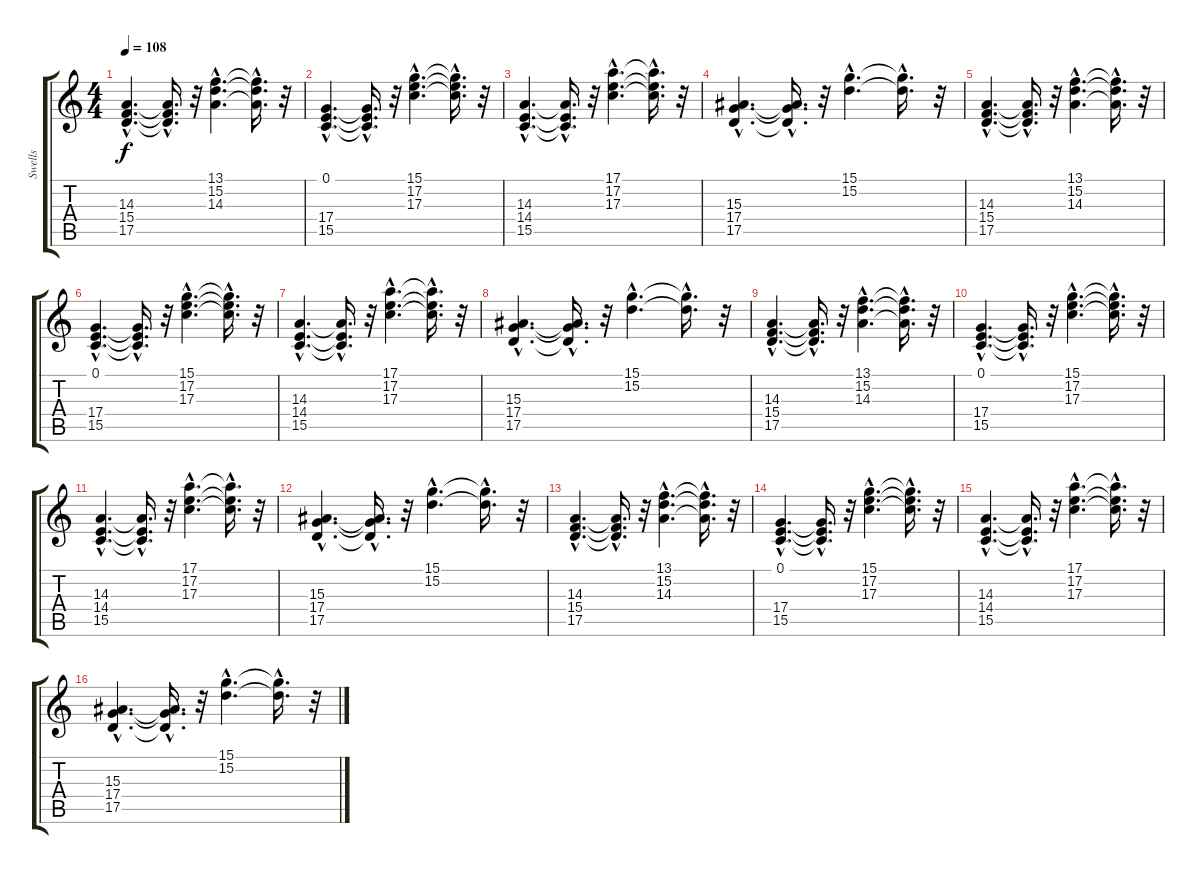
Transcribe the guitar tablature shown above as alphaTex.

\track ("Swells              " "Swells    ") {instrument pad8sweep}
\staff {score tabs}
\tuning (E4 B3 G3 D3 A2 E2) {hide}
\ts (4 4)
\tempo 108
\clef g2
\ks c
(14.3{hac} 15.4{hac} 17.5{hac}).4{d dy f volume 9} (14.3{hac t} 15.4{hac t} 17.5{hac t}).16{d} r.32 (13.1{hac} 15.2{hac} 14.3{hac}).4{d volume 9} (13.1{hac t} 15.2{hac t} 14.3{hac t}).16{d} r.32 |
(0.1{hac} 17.4{hac} 15.5{hac}).4{d volume 9} (0.1{hac t} 17.4{hac t} 15.5{hac t}).16{d} r.32 (15.1{hac} 17.2{hac} 17.3{hac}).4{d volume 8} (15.1{hac t} 17.2{hac t} 17.3{hac t}).16{d} r.32 |
(14.3{hac} 14.4{hac} 15.5{hac}).4{d volume 8} (14.3{hac t} 14.4{hac t} 15.5{hac t}).16{d} r.32 (17.1{hac} 17.2{hac} 17.3{hac}).4{d volume 8} (17.1{hac t} 17.2{hac t} 17.3{hac t}).16{d} r.32 |
(15.3{hac} 17.4{hac} 17.5{hac}).4{d volume 8} (15.3{hac t} 17.4{hac t} 17.5{hac t}).16{d} r.32 (15.1{hac} 15.2{hac}).4{d volume 7} (15.1{hac t} 15.2{hac t}).16{d} r.32 |
(14.3{hac} 15.4{hac} 17.5{hac}).4{d volume 7} (14.3{hac t} 15.4{hac t} 17.5{hac t}).16{d} r.32 (13.1{hac} 15.2{hac} 14.3{hac}).4{d volume 7} (13.1{hac t} 15.2{hac t} 14.3{hac t}).16{d} r.32 |
(0.1{hac} 17.4{hac} 15.5{hac}).4{d volume 6} (0.1{hac t} 17.4{hac t} 15.5{hac t}).16{d} r.32 (15.1{hac} 17.2{hac} 17.3{hac}).4{d volume 6} (15.1{hac t} 17.2{hac t} 17.3{hac t}).16{d} r.32 |
(14.3{hac} 14.4{hac} 15.5{hac}).4{d volume 6} (14.3{hac t} 14.4{hac t} 15.5{hac t}).16{d} r.32 (17.1{hac} 17.2{hac} 17.3{hac}).4{d volume 6} (17.1{hac t} 17.2{hac t} 17.3{hac t}).16{d} r.32 |
(15.3{hac} 17.4{hac} 17.5{hac}).4{d volume 5} (15.3{hac t} 17.4{hac t} 17.5{hac t}).16{d} r.32 (15.1{hac} 15.2{hac}).4{d volume 5} (15.1{hac t} 15.2{hac t}).16{d} r.32 |
(14.3{hac} 15.4{hac} 17.5{hac}).4{d volume 5} (14.3{hac t} 15.4{hac t} 17.5{hac t}).16{d} r.32 (13.1{hac} 15.2{hac} 14.3{hac}).4{d volume 4} (13.1{hac t} 15.2{hac t} 14.3{hac t}).16{d} r.32 |
(0.1{hac} 17.4{hac} 15.5{hac}).4{d volume 4} (0.1{hac t} 17.4{hac t} 15.5{hac t}).16{d} r.32 (15.1{hac} 17.2{hac} 17.3{hac}).4{d volume 4} (15.1{hac t} 17.2{hac t} 17.3{hac t}).16{d} r.32 |
(14.3{hac} 14.4{hac} 15.5{hac}).4{d volume 4} (14.3{hac t} 14.4{hac t} 15.5{hac t}).16{d} r.32 (17.1{hac} 17.2{hac} 17.3{hac}).4{d volume 3} (17.1{hac t} 17.2{hac t} 17.3{hac t}).16{d} r.32 |
(15.3{hac} 17.4{hac} 17.5{hac}).4{d volume 3} (15.3{hac t} 17.4{hac t} 17.5{hac t}).16{d} r.32 (15.1{hac} 15.2{hac}).4{d volume 3} (15.1{hac t} 15.2{hac t}).16{d} r.32 |
(14.3{hac} 15.4{hac} 17.5{hac}).4{d volume 2} (14.3{hac t} 15.4{hac t} 17.5{hac t}).16{d} r.32 (13.1{hac} 15.2{hac} 14.3{hac}).4{d volume 2} (13.1{hac t} 15.2{hac t} 14.3{hac t}).16{d} r.32 |
(0.1{hac} 17.4{hac} 15.5{hac}).4{d volume 2} (0.1{hac t} 17.4{hac t} 15.5{hac t}).16{d} r.32 (15.1{hac} 17.2{hac} 17.3{hac}).4{d volume 1} (15.1{hac t} 17.2{hac t} 17.3{hac t}).16{d} r.32 |
(14.3{hac} 14.4{hac} 15.5{hac}).4{d volume 1} (14.3{hac t} 14.4{hac t} 15.5{hac t}).16{d} r.32 (17.1{hac} 17.2{hac} 17.3{hac}).4{d volume 1} (17.1{hac t} 17.2{hac t} 17.3{hac t}).16{d} r.32 |
(15.3{hac} 17.4{hac} 17.5{hac}).4{d volume 0} (15.3{hac t} 17.4{hac t} 17.5{hac t}).16{d} r.32 (15.1{hac} 15.2{hac}).4{d volume 0} (15.1{hac t} 15.2{hac t}).16{d} r.32
